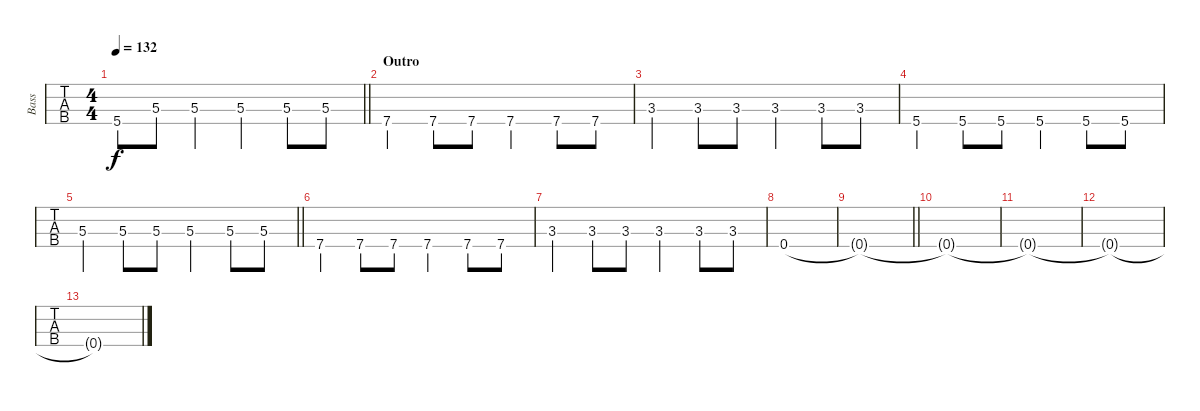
\track ("Bass" "Bass") {instrument electricbassfinger}
\staff {tabs}
\tuning (F2 C2 G1 C1) {hide}
\ts (4 4)
\tempo 132
\clef f4
\barLineRight lightlight
\ks bb
5.4.8{dy f} 5.3.8 5.3.4 5.3.4 5.3.8 5.3.8 |
\section ("" "Outro")
7.4.4 7.4.8 7.4.8 7.4.4 7.4.8 7.4.8 |
3.3.4 3.3.8 3.3.8 3.3.4 3.3.8 3.3.8 |
5.4.4 5.4.8 5.4.8 5.4.4 5.4.8 5.4.8 |
\barLineRight lightlight
5.3.4 5.3.8 5.3.8 5.3.4 5.3.8 5.3.8 |
7.4.4 7.4.8 7.4.8 7.4.4 7.4.8 7.4.8 |
3.3.4 3.3.8 3.3.8 3.3.4 3.3.8 3.3.8 |
0.4.1 |
\barLineRight lightlight
0.4{t}.1 |
0.4{t}.1 |
0.4{t}.1 |
0.4{t}.1 |
0.4{t}.1
